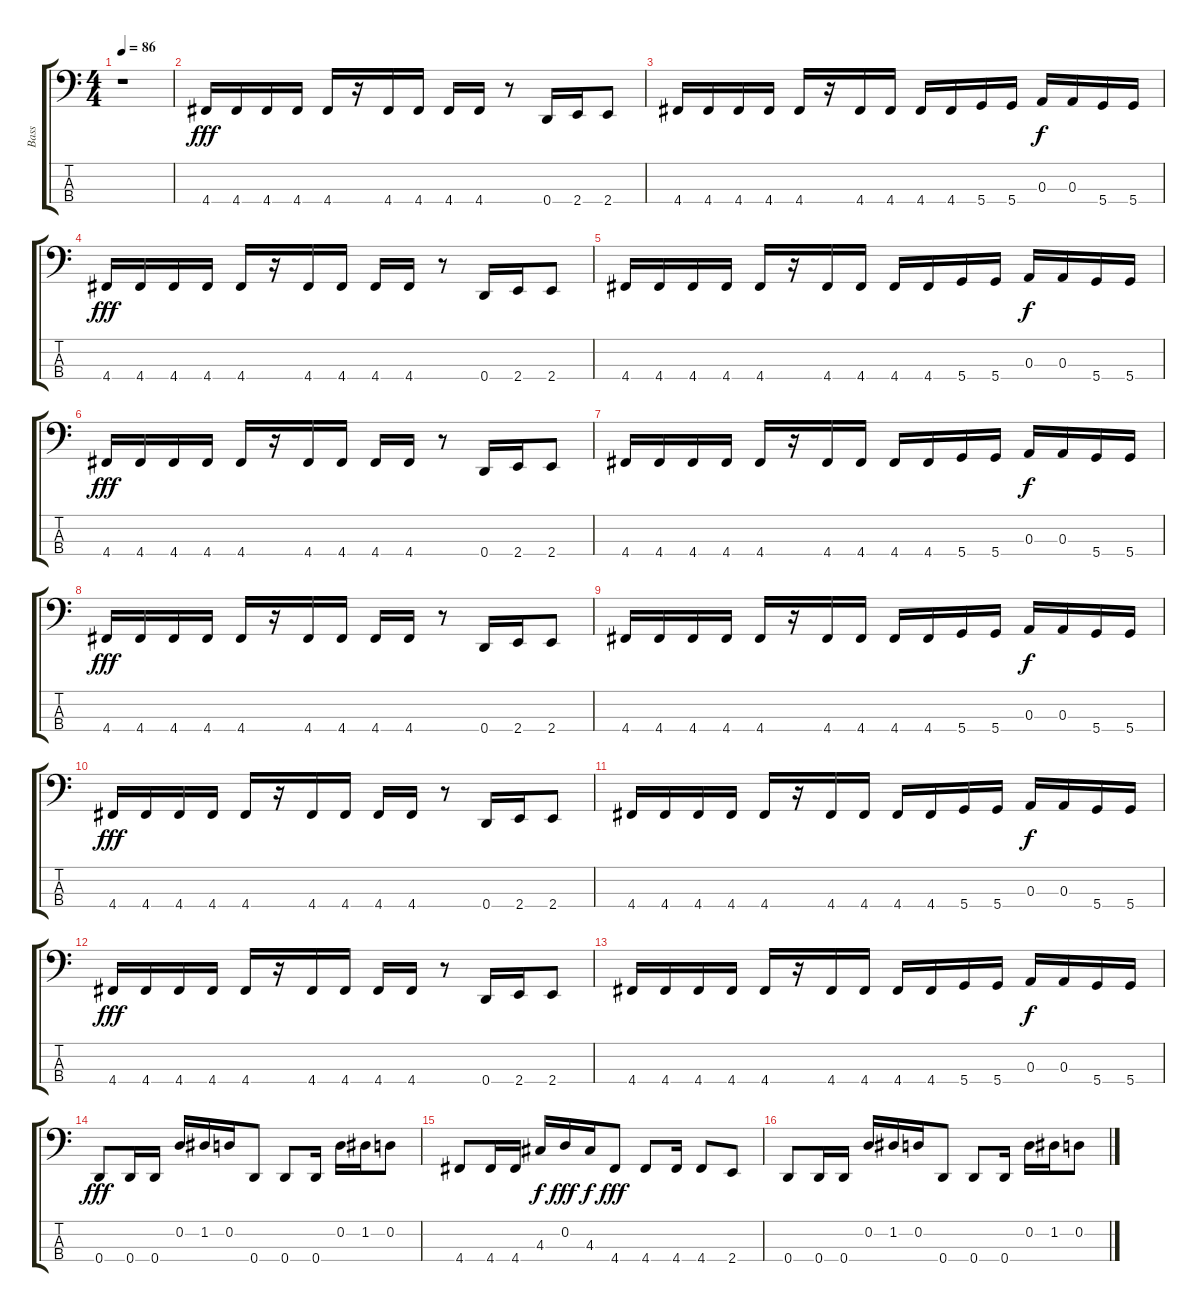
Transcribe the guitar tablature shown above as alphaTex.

\track ("Bass" "Bass") {instrument electricbassfinger}
\staff {score tabs}
\tuning (G2 D2 A1 D1) {hide}
\ts (4 4)
\tempo 86
\clef f4
\ks c
r.1{dy fff instrument electricbassfinger} |
4.4.16 4.4.16 4.4.16 4.4.16 4.4.16 r.16 4.4.16 4.4.16 4.4.16 4.4.16 r.8 0.4.16 2.4.16 2.4.8 |
4.4.16 4.4.16 4.4.16 4.4.16 4.4.16 r.16 4.4.16 4.4.16 4.4.16 4.4.16 5.4.16 5.4.16 0.3.16{dy f} 0.3.16 5.4.16 5.4.16 |
4.4.16{dy fff} 4.4.16 4.4.16 4.4.16 4.4.16 r.16 4.4.16 4.4.16 4.4.16 4.4.16 r.8 0.4.16 2.4.16 2.4.8 |
4.4.16 4.4.16 4.4.16 4.4.16 4.4.16 r.16 4.4.16 4.4.16 4.4.16 4.4.16 5.4.16 5.4.16 0.3.16{dy f} 0.3.16 5.4.16 5.4.16 |
4.4.16{dy fff} 4.4.16 4.4.16 4.4.16 4.4.16 r.16 4.4.16 4.4.16 4.4.16 4.4.16 r.8 0.4.16 2.4.16 2.4.8 |
4.4.16 4.4.16 4.4.16 4.4.16 4.4.16 r.16 4.4.16 4.4.16 4.4.16 4.4.16 5.4.16 5.4.16 0.3.16{dy f} 0.3.16 5.4.16 5.4.16 |
4.4.16{dy fff} 4.4.16 4.4.16 4.4.16 4.4.16 r.16 4.4.16 4.4.16 4.4.16 4.4.16 r.8 0.4.16 2.4.16 2.4.8 |
4.4.16 4.4.16 4.4.16 4.4.16 4.4.16 r.16 4.4.16 4.4.16 4.4.16 4.4.16 5.4.16 5.4.16 0.3.16{dy f} 0.3.16 5.4.16 5.4.16 |
4.4.16{dy fff} 4.4.16 4.4.16 4.4.16 4.4.16 r.16 4.4.16 4.4.16 4.4.16 4.4.16 r.8 0.4.16 2.4.16 2.4.8 |
4.4.16 4.4.16 4.4.16 4.4.16 4.4.16 r.16 4.4.16 4.4.16 4.4.16 4.4.16 5.4.16 5.4.16 0.3.16{dy f} 0.3.16 5.4.16 5.4.16 |
4.4.16{dy fff} 4.4.16 4.4.16 4.4.16 4.4.16 r.16 4.4.16 4.4.16 4.4.16 4.4.16 r.8 0.4.16 2.4.16 2.4.8 |
4.4.16 4.4.16 4.4.16 4.4.16 4.4.16 r.16 4.4.16 4.4.16 4.4.16 4.4.16 5.4.16 5.4.16 0.3.16{dy f} 0.3.16 5.4.16 5.4.16 |
0.4.8{dy fff} 0.4.16 0.4.16 0.2.16 1.2.16 0.2.16 0.4.8 0.4.8 0.4.16 0.2.16 1.2.16 0.2.8 |
4.4.8 4.4.16 4.4.16 4.3.16{dy f} 0.2.16{dy fff} 4.3.16{dy f} 4.4.8{dy fff} 4.4.8 4.4.16 4.4.8 2.4.8 |
0.4.8 0.4.16 0.4.16 0.2.16 1.2.16 0.2.16 0.4.8 0.4.8 0.4.16 0.2.16 1.2.16 0.2.8
